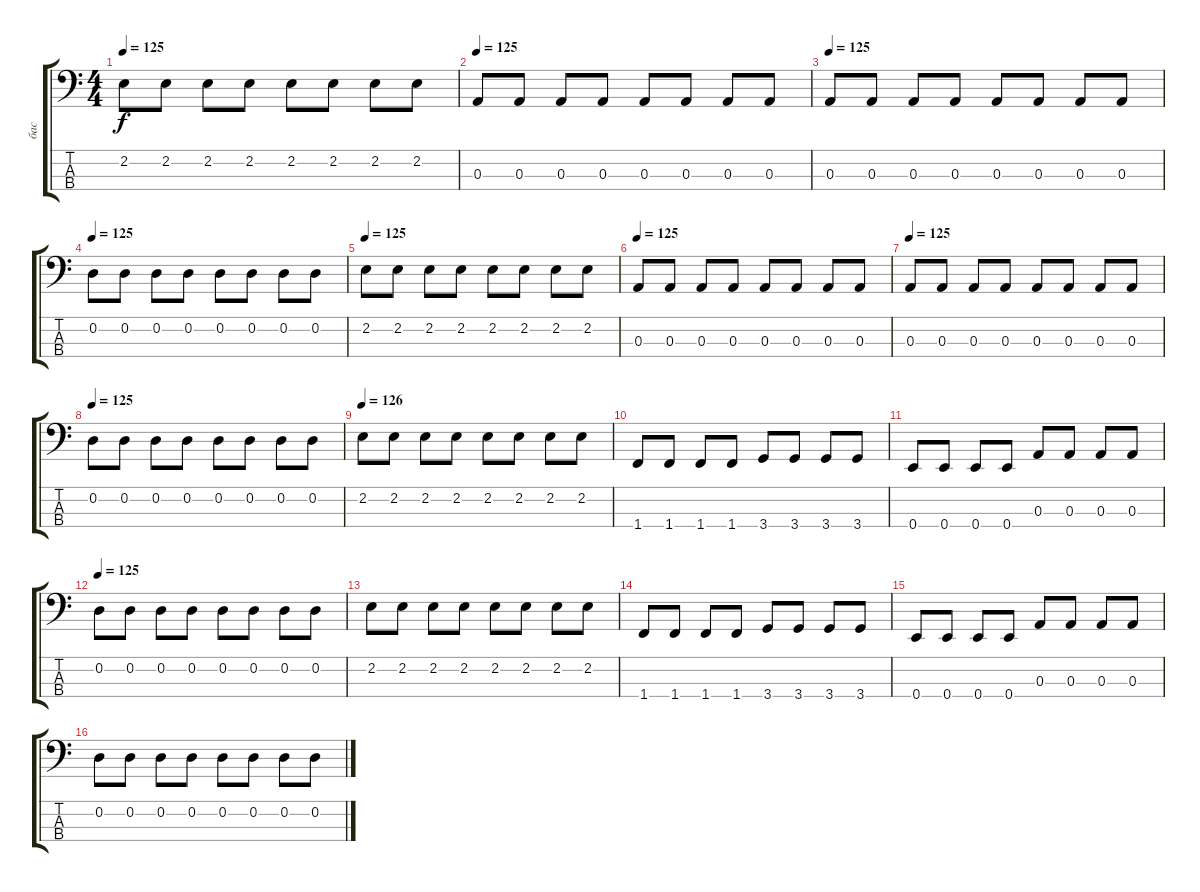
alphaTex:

\track ("бас" "бас") {instrument electricbassfinger}
\staff {score tabs}
\tuning (G2 D2 A1 E1) {hide}
\ts (4 4)
\tempo 125
\clef f4
\ks c
2.2.8{dy f} 2.2.8 2.2.8 2.2.8 2.2.8 2.2.8 2.2.8 2.2.8 |
\tempo 125
0.3.8 0.3.8 0.3.8 0.3.8 0.3.8 0.3.8 0.3.8 0.3.8 |
\tempo 125
0.3.8 0.3.8 0.3.8 0.3.8 0.3.8 0.3.8 0.3.8 0.3.8 |
\tempo 125
0.2.8 0.2.8 0.2.8 0.2.8 0.2.8 0.2.8 0.2.8 0.2.8 |
\tempo 125
2.2.8 2.2.8 2.2.8 2.2.8 2.2.8 2.2.8 2.2.8 2.2.8 |
\tempo 125
0.3.8 0.3.8 0.3.8 0.3.8 0.3.8 0.3.8 0.3.8 0.3.8 |
\tempo 125
0.3.8 0.3.8 0.3.8 0.3.8 0.3.8 0.3.8 0.3.8 0.3.8 |
\tempo 125
0.2.8 0.2.8 0.2.8 0.2.8 0.2.8 0.2.8 0.2.8 0.2.8 |
\tempo 126
2.2.8 2.2.8 2.2.8 2.2.8 2.2.8 2.2.8 2.2.8 2.2.8 |
1.4.8 1.4.8 1.4.8 1.4.8 3.4.8 3.4.8 3.4.8 3.4.8 |
0.4.8 0.4.8 0.4.8 0.4.8 0.3.8 0.3.8 0.3.8 0.3.8 |
\tempo 125
0.2.8 0.2.8 0.2.8 0.2.8 0.2.8 0.2.8 0.2.8 0.2.8 |
2.2.8 2.2.8 2.2.8 2.2.8 2.2.8 2.2.8 2.2.8 2.2.8 |
1.4.8 1.4.8 1.4.8 1.4.8 3.4.8 3.4.8 3.4.8 3.4.8 |
0.4.8 0.4.8 0.4.8 0.4.8 0.3.8 0.3.8 0.3.8 0.3.8 |
0.2.8 0.2.8 0.2.8 0.2.8 0.2.8 0.2.8 0.2.8 0.2.8
